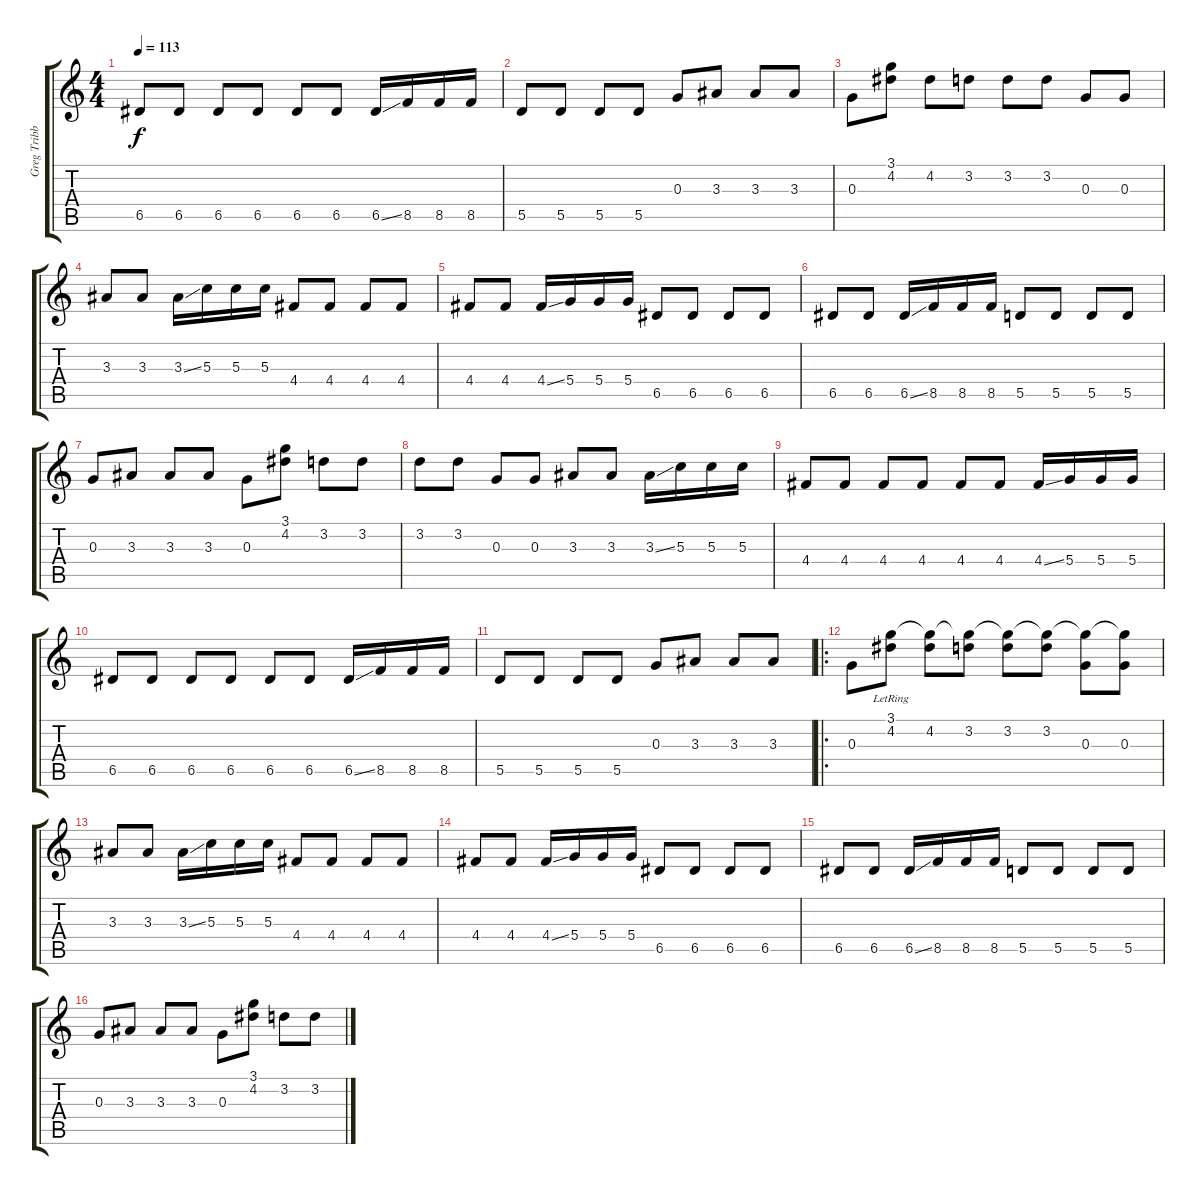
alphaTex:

\track ("Greg Tribbett 2" "Greg Tribb") {instrument acousticguitarsteel}
\staff {score tabs}
\tuning (E4 B3 G3 D3 A2 E2) {hide}
\ts (4 4)
\tempo 113
\clef g2
\ks c
6.5.8{dy f} 6.5.8 6.5.8 6.5.8 6.5.8 6.5.8 6.5{ss}.16 8.5.16 8.5.16 8.5.16 |
5.5.8 5.5.8 5.5.8 5.5.8 0.3.8 3.3.8 3.3.8 3.3.8 |
0.3.8 (3.1 4.2).8 4.2.8 3.2.8 3.2.8 3.2.8 0.3.8 0.3.8 |
3.3.8 3.3.8 3.3{ss}.16 5.3.16 5.3.16 5.3.16 4.4.8 4.4.8 4.4.8 4.4.8 |
4.4.8 4.4.8 4.4{ss}.16 5.4.16 5.4.16 5.4.16 6.5.8 6.5.8 6.5.8 6.5.8 |
6.5.8 6.5.8 6.5{ss}.16 8.5.16 8.5.16 8.5.16 5.5.8 5.5.8 5.5.8 5.5.8 |
0.3.8 3.3.8 3.3.8 3.3.8 0.3.8 (3.1 4.2).8 3.2.8 3.2.8 |
3.2.8 3.2.8 0.3.8 0.3.8 3.3.8 3.3.8 3.3{ss}.16 5.3.16 5.3.16 5.3.16 |
4.4.8 4.4.8 4.4.8 4.4.8 4.4.8 4.4.8 4.4{ss}.16 5.4.16 5.4.16 5.4.16 |
6.5.8 6.5.8 6.5.8 6.5.8 6.5.8 6.5.8 6.5{ss}.16 8.5.16 8.5.16 8.5.16 |
5.5.8 5.5.8 5.5.8 5.5.8 0.3.8 3.3.8 3.3.8 3.3.8 |
\ro
0.3.8 (3.1{lr} 4.2).8 (3.1{t} 4.2).8 (3.1{t} 3.2).8 (3.1{t} 3.2).8 (3.1{t} 3.2).8 (3.1{t} 0.3).8 (3.1{t} 0.3).8 |
3.3.8 3.3.8 3.3{ss}.16 5.3.16 5.3.16 5.3.16 4.4.8 4.4.8 4.4.8 4.4.8 |
4.4.8 4.4.8 4.4{ss}.16 5.4.16 5.4.16 5.4.16 6.5.8 6.5.8 6.5.8 6.5.8 |
6.5.8 6.5.8 6.5{ss}.16 8.5.16 8.5.16 8.5.16 5.5.8 5.5.8 5.5.8 5.5.8 |
0.3.8 3.3.8 3.3.8 3.3.8 0.3.8 (3.1 4.2).8 3.2.8 3.2.8
